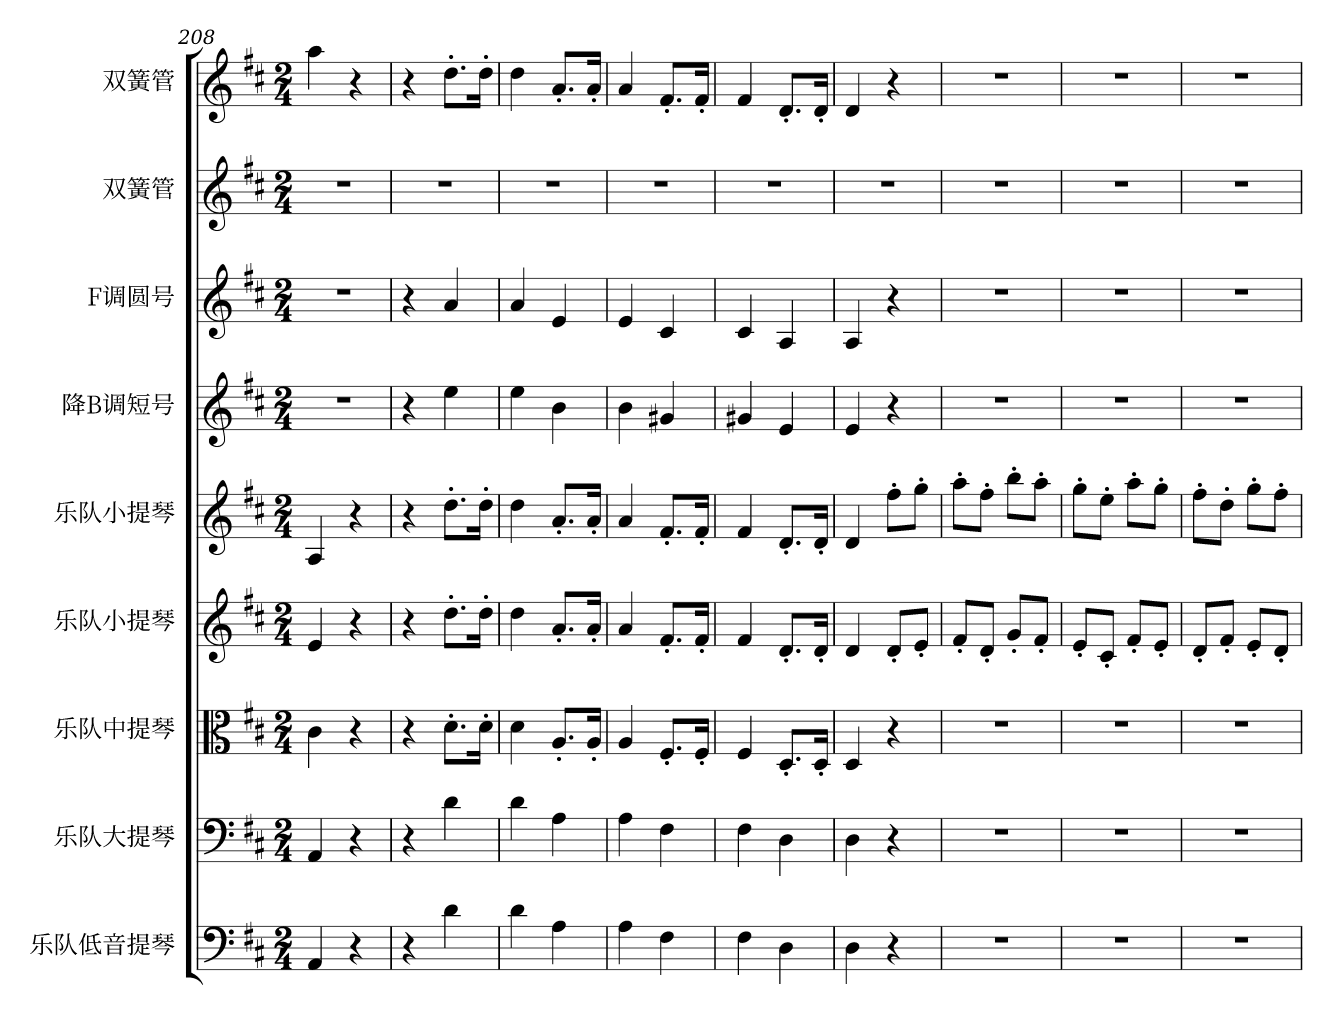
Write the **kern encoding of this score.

**kern	**kern	**kern	**kern	**kern	**kern	**kern	**kern	**kern
*part9	*part8	*part7	*part6	*part5	*part4	*part3	*part2	*part1
*staff9	*staff8	*staff7	*staff6	*staff5	*staff4	*staff3	*staff2	*staff1
*I"乐队低音提琴	*I"乐队大提琴	*I"乐队中提琴	*I"乐队小提琴	*I"乐队小提琴	*I"降B调短号	*I"F调圆号	*I"双簧管	*I"双簧管
*clefF4	*clefF4	*clefC3	*clefG2	*clefG2	*clefG2	*clefG2	*clefG2	*clefG2
*ITrd7c12	*	*	*	*	*ITrd1c2	*ITrd4c7	*	*
*k[f#c#]	*k[f#c#]	*k[f#c#]	*k[f#c#]	*k[f#c#]	*k[]	*k[f#]	*k[f#c#]	*k[f#c#]
*M2/4	*M2/4	*M2/4	*M2/4	*M2/4	*M2/4	*M2/4	*M2/4	*M2/4
*MM162	*MM162	*MM162	*MM162	*MM162	*MM162	*MM162	*MM162	*MM162
=208	=208	=208	=208	=208	=208	=208	=208	=208
4AAA/	4AA/	4c#\	4e/	4A/	2r	2r	2r	4aa\
*	*	*	*	*	*	*	*	*MM161
4r	4r	4r	4r	4r	.	.	.	4r
=209	=209	=209	=209	=209	=209	=209	=209	=209
*	*	*	*	*	*	*	*	*MM184
4r	4r	4r	4r	4r	4r	4r	2r	4r
4D\	4d\	8.d'\L	8.dd'\L	8.dd'\L	4dd\	4d/	.	8.dd'\L
.	.	16d'\Jk	16dd'\Jk	16dd'\Jk	.	.	.	16dd'\Jk
=210	=210	=210	=210	=210	=210	=210	=210	=210
4D\	4d\	4d\	4dd\	4dd\	4dd\	4d/	2r	4dd\
4AA\	4A\	8.A'/L	8.a'/L	8.a'/L	4a\	4A/	.	8.a'/L
.	.	16A'/Jk	16a'/Jk	16a'/Jk	.	.	.	16a'/Jk
=211	=211	=211	=211	=211	=211	=211	=211	=211
4AA\	4A\	4A/	4a/	4a/	4a\	4A/	2r	4a/
4FF#\	4F#\	8.F#'/L	8.f#'/L	8.f#'/L	4f#X/	4F#/	.	8.f#'/L
.	.	16F#'/Jk	16f#'/Jk	16f#'/Jk	.	.	.	16f#'/Jk
=212	=212	=212	=212	=212	=212	=212	=212	=212
4FF#\	4F#\	4F#/	4f#/	4f#/	4f#X/	4F#/	2r	4f#/
4DD\	4D\	8.D'/L	8.d'/L	8.d'/L	4d/	4D/	.	8.d'/L
.	.	16D'/Jk	16d'/Jk	16d'/Jk	.	.	.	16d'/Jk
=213	=213	=213	=213	=213	=213	=213	=213	=213
4DD\	4D\	4D/	4d/	4d/	4d/	4D/	2r	4d/
4r	4r	4r	8d'/L	8ff#'\L	4r	4r	.	4r
.	.	.	8e'/J	8gg'\J	.	.	.	.
!!LO:PB:g=z
=214	=214	=214	=214	=214	=214	=214	=214	=214
2r	2r	2r	8f#'/L	8aa'\L	2r	2r	2r	2r
.	.	.	8d'/J	8ff#'\J	.	.	.	.
.	.	.	8g'/L	8bb'\L	.	.	.	.
.	.	.	8f#'/J	8aa'\J	.	.	.	.
=215	=215	=215	=215	=215	=215	=215	=215	=215
2r	2r	2r	8e'/L	8gg'\L	2r	2r	2r	2r
.	.	.	8c#'/J	8ee'\J	.	.	.	.
.	.	.	8f#'/L	8aa'\L	.	.	.	.
.	.	.	8e'/J	8gg'\J	.	.	.	.
=216	=216	=216	=216	=216	=216	=216	=216	=216
2r	2r	2r	8d'/L	8ff#'\L	2r	2r	2r	2r
.	.	.	8f#'/J	8dd'\J	.	.	.	.
.	.	.	8e'/L	8gg'\L	.	.	.	.
.	.	.	8d'/J	8ff#'\J	.	.	.	.
=	=	=	=	=	=	=	=	=
*-	*-	*-	*-	*-	*-	*-	*-	*-
